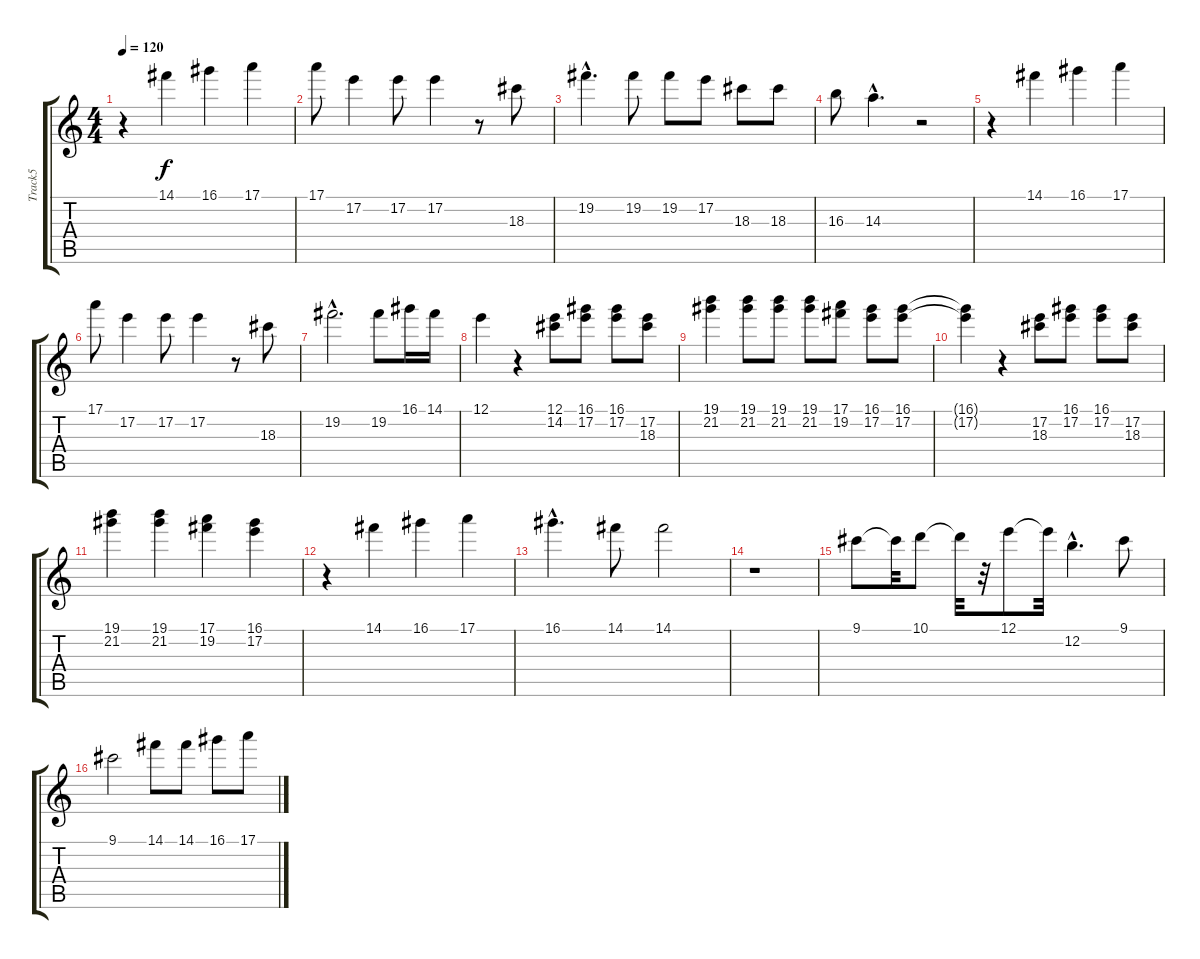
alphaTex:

\track ("Track5" "Track5") {instrument acousticguitarnylon}
\staff {score tabs}
\tuning (E4 B3 G3 D3 A2 E2) {hide}
\ts (4 4)
\tempo 120
\clef g2
\ks c
r.4{dy f} 14.1.4 16.1.4 17.1.4 |
17.1.8 17.2.4 17.2.8 17.2.4 r.8 18.3.8 |
19.2{hac}.4{d} 19.2.8 19.2.8 17.2.8 18.3.8 18.3.8 |
16.3.8 14.3{hac}.4{d} r.2 |
r.4 14.1.4 16.1.4 17.1.4 |
17.1.8 17.2.4 17.2.8 17.2.4 r.8 18.3.8 |
19.2{hac}.2{d} 19.2.8 16.1.16 14.1.16 |
12.1.4 r.4 (12.1 14.2).8 (16.1 17.2).8 (16.1 17.2).8 (17.2 18.3).8 |
(19.1 21.2).4 (19.1 21.2).8 (19.1 21.2).8 (19.1 21.2).8 (17.1 19.2).8 (16.1 17.2).8 (16.1 17.2).8 |
(16.1{t} 17.2{t}).4 r.4 (17.2 18.3).8 (16.1 17.2).8 (16.1 17.2).8 (17.2 18.3).8 |
(19.1 21.2).4 (19.1 21.2).4 (17.1 19.2).4 (16.1 17.2).4 |
r.4 14.1.4 16.1.4 17.1.4 |
16.1{hac}.4{d} 14.1.8 14.1.2 |
r.1 |
9.1.8 9.1{t}.32 10.1.8 10.1{t}.32 r.32 12.1.8 12.1{t}.32 12.2{hac}.4{d} 9.1.8 |
9.1.2 14.1.8 14.1.8 16.1.8 17.1.8
